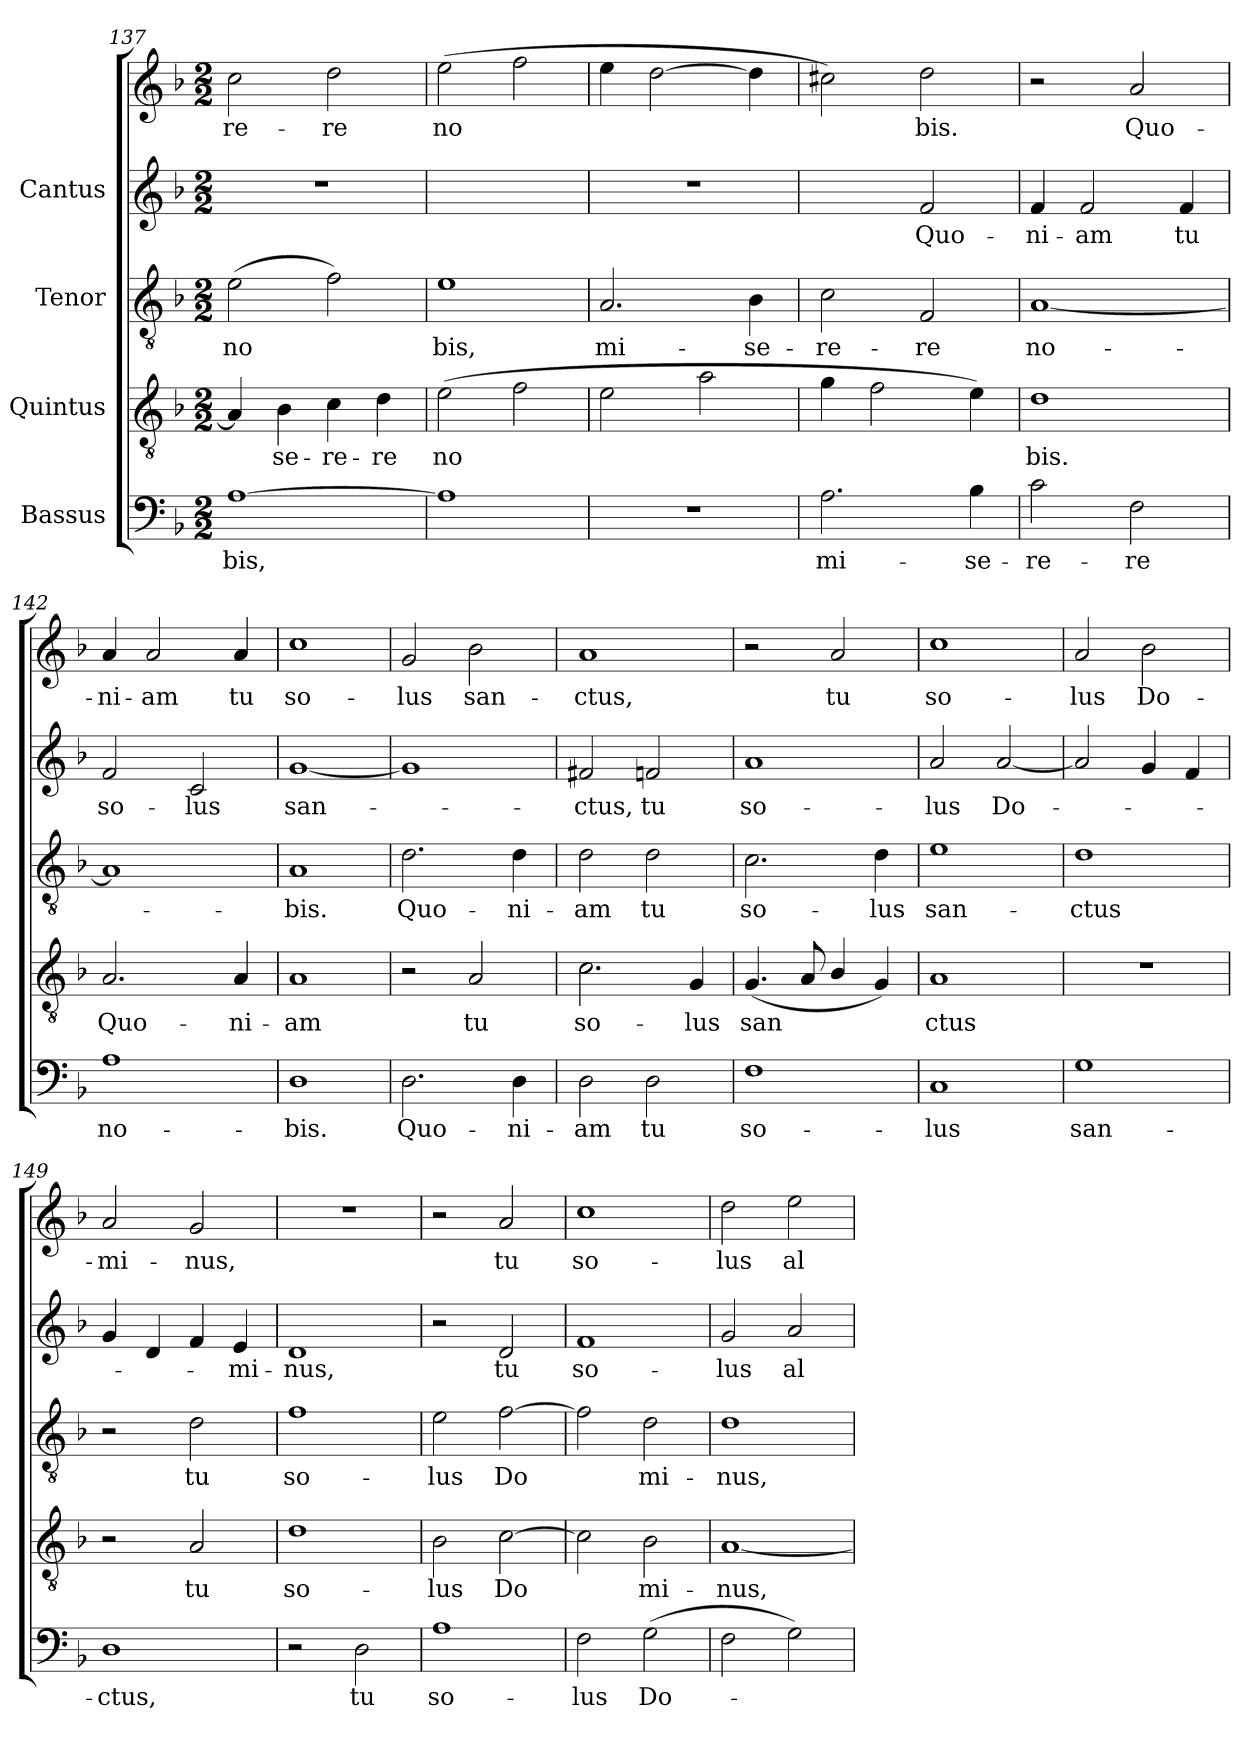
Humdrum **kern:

**kern	**text	**kern	**text	**kern	**text	**kern	**text	**kern	**text
*part4	*part4	*part3	*part3	*part2	*part2	*part1	*part1	*part1	*part1
*staff5	*staff5	*staff4	*staff4	*staff3	*staff3	*staff2	*staff2	*staff1	*staff1
*I"Bassus	*	*I"Quintus	*	*I"Tenor	*	*I"Cantus	*	*	*
*clefF4	*	*clefGv2	*	*clefGv2	*	*clefG2	*	*clefG2	*
*k[b-]	*	*k[b-]	*	*k[b-]	*	*k[b-]	*	*k[b-]	*
*F:	*	*F:	*	*F:	*	*F:	*	*F:	*
*M2/2	*	*M2/2	*	*M2/2	*	*M2/2	*	*M2/2	*
=137	=137	=137	=137	=137	=137	=137	=137	=137	=137
!	!LO:LY:b:cj	!	!LO:LY:b:cj	!	!LO:LY:b:cj	!	!	!	!LO:LY:b
[>1A	-bis,	4A/]	-	(>2e\	no-	1r	.	2cc\	-re-
!	!	!	!LO:LY:b:cj	!	!	!	!	!	!
.	.	4B-\	se-	.	.	.	.	.	.
!	!	!	!LO:LY:b:cj	!	!LO:LY:b:cj	!	!	!	!LO:LY:b
.	.	4c\	-re-	2f\)	--	.	.	2dd\	-re
!	!	!	!LO:LY:b:cj	!	!	!	!	!	!
.	.	4d\	-re	.	.	.	.	.	.
=138	=138	=138	=138	=138	=138	=138	=138	=138	=138
!	!	!	!LO:LY:b:cj	!	!LO:LY:b:cj	!	!	!	!LO:LY:b
1A]	.	(>2e\	no-	1e	-bis,	1ryy	.	(>2ee\	no-
!	!	!	!LO:LY:b:cj	!	!	!	!	!	!LO:LY:b
.	.	2f\	--	.	.	.	.	2ff\	--
=139	=139	=139	=139	=139	=139	=139	=139	=139	=139
!	!	!	!	!	!LO:LY:b:cj	!	!	!	!
1r	.	2e\	.	2.A/	mi-	1r	.	4ee\	.
.	.	.	.	.	.	.	.	[>2dd\	.
.	.	2a\	.	.	.	.	.	.	.
!	!	!	!	!	!LO:LY:b:cj	!	!	!	!
.	.	.	.	4B-\	-se-	.	.	4dd\]	.
=140	=140	=140	=140	=140	=140	=140	=140	=140	=140
!	!LO:LY:b:cj	!	!	!	!LO:LY:b:cj	!	!	!	!LO:LY:b
2.A\	mi-	4g\	.	2c\	-re-	2ryy	.	2cc#X\)	-
.	.	2f\	.	.	.	.	.	.	.
!	!	!	!	!	!LO:LY:b:cj	!	!LO:LY:b:cj	!	!LO:LY:b
.	.	.	.	2F/	-re	2f/	Quo-	2dd\	bis.
!	!LO:LY:b:cj	!	!	!	!	!	!	!	!
4B-\	-se-	4e\)	.	.	.	.	.	.	.
=141	=141	=141	=141	=141	=141	=141	=141	=141	=141
!	!LO:LY:b:cj	!	!LO:LY:b:cj	!	!LO:LY:b:cj	!	!LO:LY:b:cj	!	!
2c\	-re-	1d	-bis.	[<1A	no-	4f/	-ni-	2r	.
!	!	!	!	!	!	!	!LO:LY:b:cj	!	!
.	.	.	.	.	.	2f/	-am	.	.
!	!LO:LY:b:cj	!	!	!	!	!	!	!	!LO:LY:b
2F\	-re	.	.	.	.	.	.	2a/	-Quo-
!	!	!	!	!	!	!	!LO:LY:b:cj	!	!
.	.	.	.	.	.	4f/	tu	.	.
!!LO:LB:g=z
=142	=142	=142	=142	=142	=142	=142	=142	=142	=142
!	!LO:LY:b:cj	!	!LO:LY:b:cj	!	!	!	!LO:LY:b:cj	!	!LO:LY:b
1A	no-	2.A/	Quo-	1A]	.	2f/	so-	4a/	ni-
!	!	!	!	!	!	!	!	!	!LO:LY:b
.	.	.	.	.	.	.	.	2a/	-am
!	!	!	!	!	!	!	!LO:LY:b:cj	!	!
.	.	.	.	.	.	2c/	-lus	.	.
!	!	!	!LO:LY:b:cj	!	!	!	!	!	!LO:LY:b
.	.	4A/	-ni-	.	.	.	.	4a/	tu
=143	=143	=143	=143	=143	=143	=143	=143	=143	=143
!	!LO:LY:b:cj	!	!LO:LY:b:cj	!	!LO:LY:b:cj	!	!LO:LY:b:cj	!	!LO:LY:b
1D	-bis.	1A	-am	1A	-bis.	[<1g	-san-	1cc	so-
=144	=144	=144	=144	=144	=144	=144	=144	=144	=144
!	!LO:LY:b:cj	!	!	!	!LO:LY:b:cj	!	!	!	!LO:LY:b
2.D\	Quo-	2r	.	2.d\	Quo-	1g]	.	2g/	-lus
!	!	!	!LO:LY:b:cj	!	!	!	!	!	!LO:LY:b
.	.	2A/	tu	.	.	.	.	2b-\	san-
!	!LO:LY:b:cj	!	!	!	!LO:LY:b:cj	!	!	!	!
4D\	-ni-	.	.	4d\	-ni-	.	.	.	.
=145	=145	=145	=145	=145	=145	=145	=145	=145	=145
!	!LO:LY:b:cj	!	!LO:LY:b:cj	!	!LO:LY:b:cj	!	!LO:LY:b:cj	!	!LO:LY:b
2D\	-am	2.c\	so-	2d\	-am	2f#X/	ctus,	1a	-ctus,
!	!LO:LY:b:cj	!	!	!	!LO:LY:b:cj	!	!LO:LY:b:cj	!	!
2D\	tu	.	.	2d\	tu	2fn/	tu	.	.
!	!	!	!LO:LY:b:cj	!	!	!	!	!	!
.	.	4G/	-lus	.	.	.	.	.	.
=146	=146	=146	=146	=146	=146	=146	=146	=146	=146
!	!LO:LY:b:cj	!	!LO:LY:b:cj	!	!LO:LY:b:cj	!	!LO:LY:b:cj	!	!
1F	so-	(<4.G/	san-	2.c\	so-	1a	so-	2r	.
!	!	!	!LO:LY:b:cj	!	!	!	!	!	!
.	.	8A/	--	.	.	.	.	.	.
!	!	!	!LO:LY:b:cj	!	!	!	!	!	!LO:LY:b
.	.	4B-/	--	.	.	.	.	2a/	tu
!	!	!	!LO:LY:b:cj	!	!LO:LY:b:cj	!	!	!	!
.	.	4G/)	--	4d\	-lus	.	.	.	.
=147	=147	=147	=147	=147	=147	=147	=147	=147	=147
!	!LO:LY:b:cj	!	!LO:LY:b:cj	!	!LO:LY:b:cj	!	!LO:LY:b:cj	!	!LO:LY:b
1C	-lus	1A	-ctus	1e	san-	2a/	-lus	1cc	-so-
!	!	!	!	!	!	!	!LO:LY:b:cj	!	!
.	.	.	.	.	.	[<2a/	Do-	.	.
!!LO:PB:g=z
=148	=148	=148	=148	=148	=148	=148	=148	=148	=148
!	!LO:LY:b:cj	!	!	!	!LO:LY:b:cj	!	!	!	!LO:LY:b
1G	san-	1r	.	1d	-ctus	2a/]	.	2a/	-lus
!	!	!	!	!	!	!	!	!	!LO:LY:b
.	.	.	.	.	.	4g/	.	2b-\	Do-
.	.	.	.	.	.	4f/	.	.	.
!!LO:LB:g=z
=149	=149	=149	=149	=149	=149	=149	=149	=149	=149
!	!LO:LY:b:cj	!	!	!	!	!	!LO:LY:b:cj	!	!LO:LY:b
1D	-ctus,	2r	.	2r	.	4g/	.	2a/	-mi-
!	!	!	!	!	!	!	!LO:LY:b:cj	!	!
.	.	.	.	.	.	4d/	.	.	.
!	!	!	!LO:LY:b:cj	!	!LO:LY:b:cj	!	!LO:LY:b:cj	!	!LO:LY:b
.	.	2A/	tu	2d\	tu	4f/	.	2g/	-nus,
!	!	!	!	!	!	!	!LO:LY:b:cj	!	!
.	.	.	.	.	.	4e/	mi-	.	.
!!LO:LB:g=z
=150	=150	=150	=150	=150	=150	=150	=150	=150	=150
!	!	!	!LO:LY:b:cj	!	!LO:LY:b:cj	!	!LO:LY:b:cj	!	!
2r	.	1d	so-	1f	so-	1d	-nus,	1r	.
!	!LO:LY:b:cj	!	!	!	!	!	!	!	!
2D\	tu	.	.	.	.	.	.	.	.
!!LO:PB:g=z
=151	=151	=151	=151	=151	=151	=151	=151	=151	=151
!	!LO:LY:b:cj	!	!LO:LY:b:cj	!	!LO:LY:b:cj	!	!	!	!
1A	so-	2B-\	-lus	2e\	-lus	2r	.	2r	.
!	!	!	!LO:LY:b:cj	!	!LO:LY:b:cj	!	!LO:LY:b:cj	!	!LO:LY:b
.	.	[>2c\	Do-	[>2f\	Do-	2d/	tu	2a/	tu
!!LO:LB:g=z
=152	=152	=152	=152	=152	=152	=152	=152	=152	=152
!	!LO:LY:b:cj	!	!LO:LY:b:cj	!	!LO:LY:b:cj	!	!LO:LY:b:cj	!	!LO:LY:b
2F\	-lus	2c\]	-	2f\]	-	1f	-so-	1cc	so-
!	!LO:LY:b:cj	!	!LO:LY:b:cj	!	!LO:LY:b:cj	!	!	!	!
(>2G\	Do-	2B-\	mi-	2d\	mi-	.	.	.	.
!!LO:LB:g=z
=153	=153	=153	=153	=153	=153	=153	=153	=153	=153
!	!	!	!LO:LY:b:cj	!	!LO:LY:b:cj	!	!LO:LY:b:cj	!	!LO:LY:b
2F\	.	[<1A	-nus,	1d	-nus,	2g/	-lus	2dd\	-lus
!	!	!	!	!	!	!	!LO:LY:b:cj	!	!LO:LY:b
2G\)	.	.	.	.	.	2a/	al-	2ee\	al-
=	=	=	=	=	=	=	=	=	=
*-	*-	*-	*-	*-	*-	*-	*-	*-	*-
